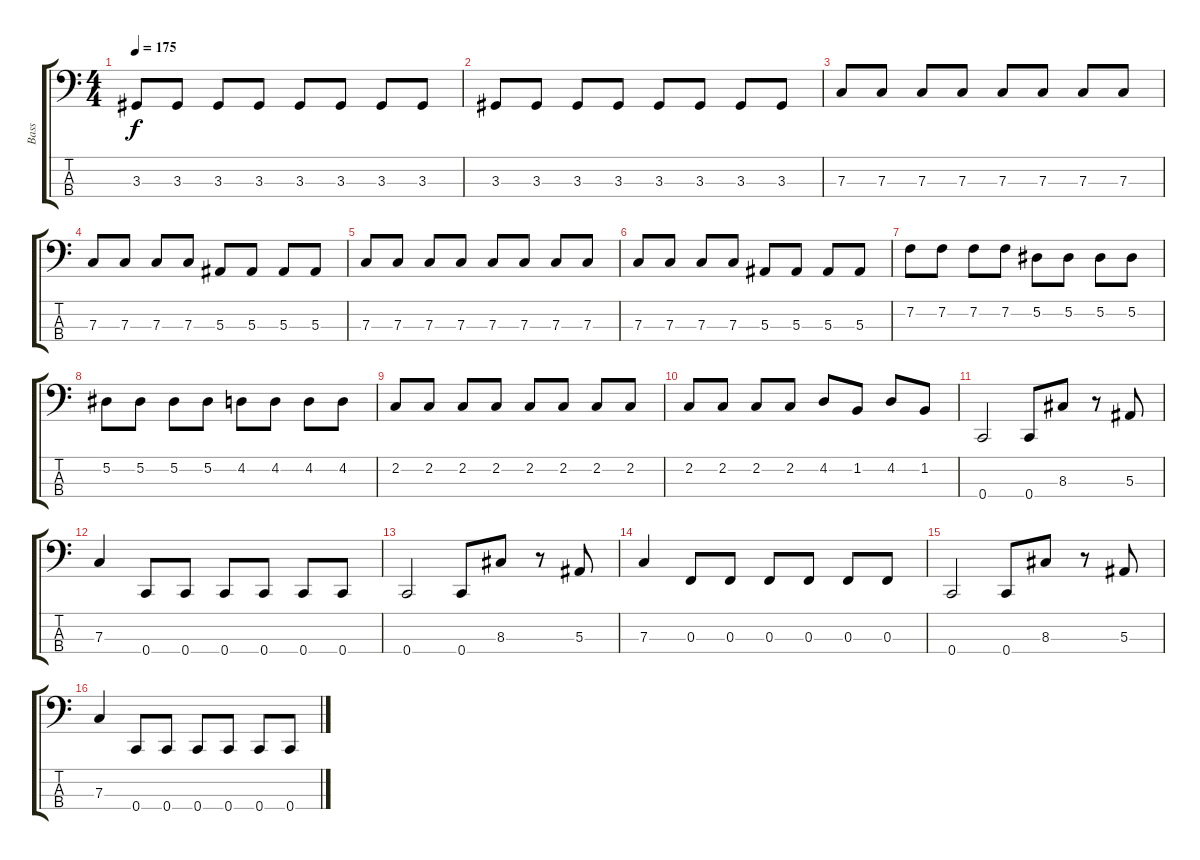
\track ("Bass" "Bass") {instrument electricbassfinger}
\staff {score tabs}
\tuning (Eb2 Bb1 F1 C1) {hide}
\ts (4 4)
\tempo 175
\clef f4
\ks c
3.3.8{dy f} 3.3.8 3.3.8 3.3.8 3.3.8 3.3.8 3.3.8 3.3.8 |
3.3.8 3.3.8 3.3.8 3.3.8 3.3.8 3.3.8 3.3.8 3.3.8 |
7.3.8 7.3.8 7.3.8 7.3.8 7.3.8 7.3.8 7.3.8 7.3.8 |
7.3.8 7.3.8 7.3.8 7.3.8 5.3.8 5.3.8 5.3.8 5.3.8 |
7.3.8 7.3.8 7.3.8 7.3.8 7.3.8 7.3.8 7.3.8 7.3.8 |
7.3.8 7.3.8 7.3.8 7.3.8 5.3.8 5.3.8 5.3.8 5.3.8 |
7.2.8 7.2.8 7.2.8 7.2.8 5.2.8 5.2.8 5.2.8 5.2.8 |
5.2.8 5.2.8 5.2.8 5.2.8 4.2.8 4.2.8 4.2.8 4.2.8 |
2.2.8 2.2.8 2.2.8 2.2.8 2.2.8 2.2.8 2.2.8 2.2.8 |
2.2.8 2.2.8 2.2.8 2.2.8 4.2.8 1.2.8 4.2.8 1.2.8 |
0.4.2 0.4.8 8.3.8 r.8 5.3.8 |
7.3.4 0.4.8 0.4.8 0.4.8 0.4.8 0.4.8 0.4.8 |
0.4.2 0.4.8 8.3.8 r.8 5.3.8 |
7.3.4 0.3.8 0.3.8 0.3.8 0.3.8 0.3.8 0.3.8 |
0.4.2 0.4.8 8.3.8 r.8 5.3.8 |
7.3.4 0.4.8 0.4.8 0.4.8 0.4.8 0.4.8 0.4.8
